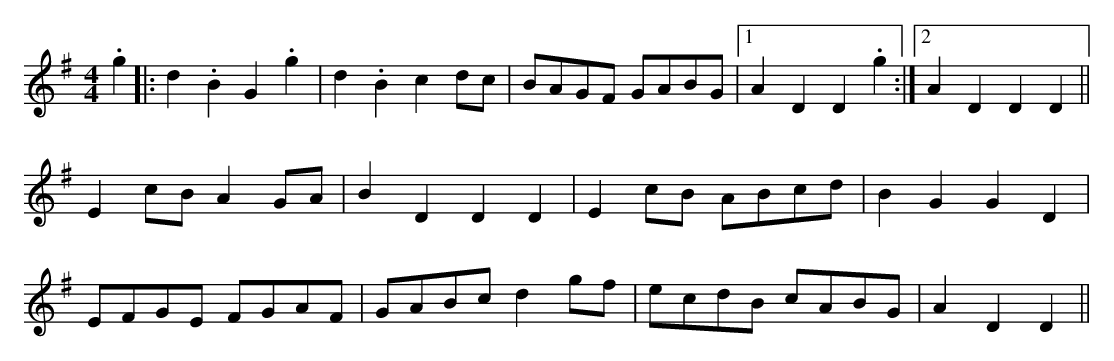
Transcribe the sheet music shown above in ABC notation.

X:1
M:4/4
K:G
.g2|:d2.B2 G2.g2|d2.B2 c2dc|BAGF GABG|1 A2D2 D2.g2:|2 A2D2 D2D2||
E2cB A2GA|B2D2 D2D2|E2cB ABcd|B2G2 G2D2|
EFGE FGAF|GABc d2gf|ecdB cABG|A2D2D2||
